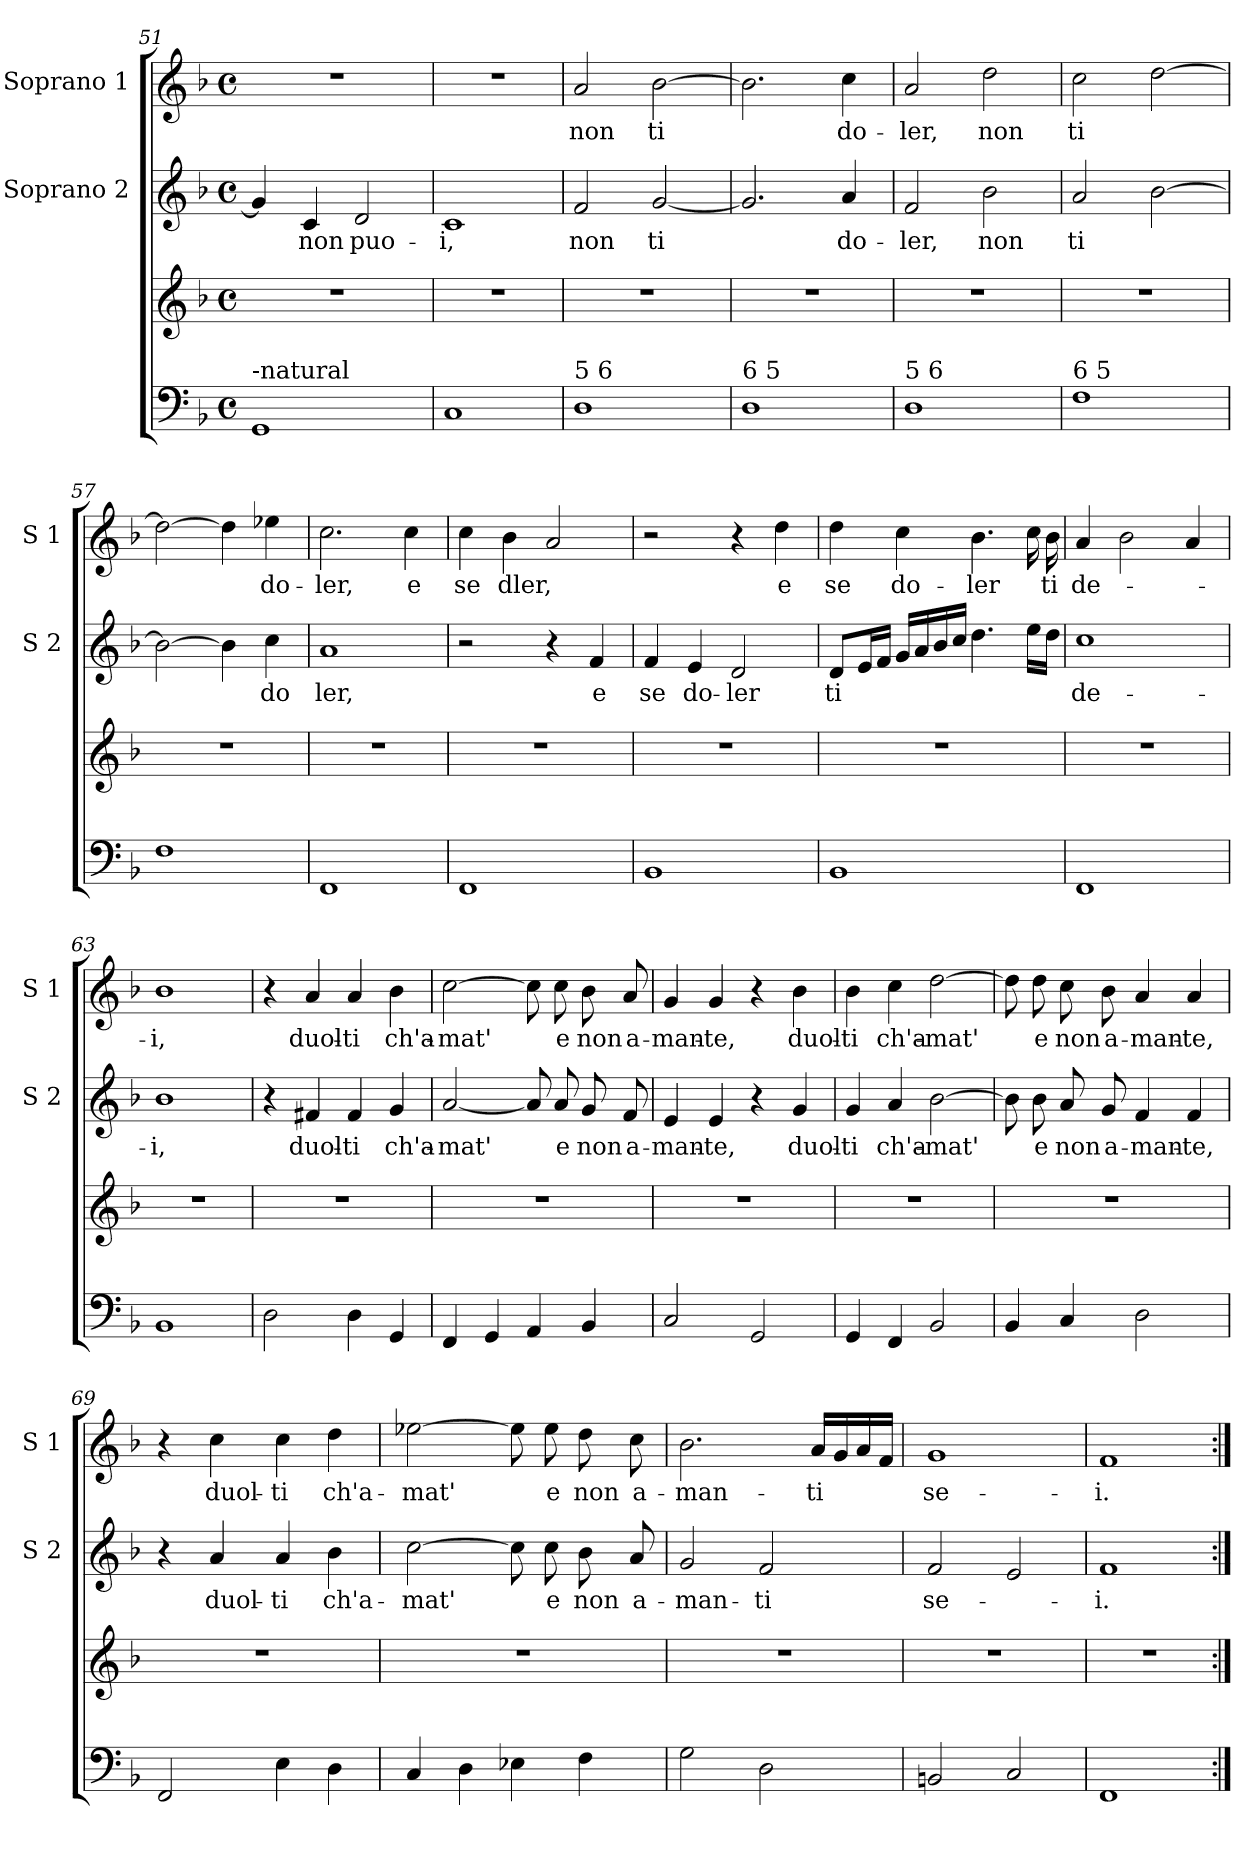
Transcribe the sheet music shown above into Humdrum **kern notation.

**kern	**kern	**kern	**text	**kern	**text
*part3	*part3	*part2	*part2	*part1	*part1
*staff4	*staff3	*staff2	*staff2	*staff1	*staff1
*	*	*I"Soprano 2	*	*I"Soprano 1	*
*	*	*I'S 2	*	*I'S 1	*
*clefF4	*clefG2	*clefG2	*	*clefG2	*
*k[b-]	*k[b-]	*k[b-]	*	*k[b-]	*
*F:	*F:	*F:	*	*F:	*
*M4/4	*M4/4	*M4/4	*	*M4/4	*
*met(c)	*met(c)	*met(c)	*	*met(c)	*
=51	=51	=51	=51	=51	=51
!LO:TX:a:t=-natural	!	!	!	!	!
1GG	1r	4g/]	.	1r	.
!	!	!	!LO:LY:b	!	!
.	.	4c/	non	.	.
!	!	!	!LO:LY:b	!	!
.	.	2d/	puo-	.	.
!!LO:LB:g=z
=52	=52	=52	=52	=52	=52
!	!	!	!LO:LY:b	!	!
1C	1r	1c	-i,	1r	.
=53	=53	=53	=53	=53	=53
!LO:TX:a:t=5        6	!	!	!	!	!
!	!	!	!LO:LY:b	!	!LO:LY:b
1D	1r	2f/	non	2a/	non
!	!	!	!LO:LY:b	!	!LO:LY:b
.	.	[2g/	ti	[2b-\	ti
=54	=54	=54	=54	=54	=54
!LO:TX:a:t=6        5	!	!	!	!	!
1D	1r	2.g/]	.	2.b-\]	.
!	!	!	!LO:LY:b	!	!LO:LY:b
.	.	4a/	do-	4cc\	do-
=55	=55	=55	=55	=55	=55
!LO:TX:a:t=5          6	!	!	!	!	!
!	!	!	!LO:LY:b	!	!LO:LY:b
1D	1r	2f/	-ler,	2a/	-ler,
!	!	!	!LO:LY:b	!	!LO:LY:b
.	.	2b-\	non	2dd\	non
=56	=56	=56	=56	=56	=56
!LO:TX:a:t=6         5	!	!	!	!	!
!	!	!	!LO:LY:b	!	!LO:LY:b
1F	1r	2a/	ti	2cc\	ti
.	.	[2b-\	.	[2dd\	.
=57	=57	=57	=57	=57	=57
1F	1r	2b-\_	.	2dd\_	.
.	.	4b-\]	.	4dd\]	.
!	!	!	!LO:LY:b	!	!LO:LY:b
.	.	4cc\	do	4ee-X\	do-
!!LO:LB:g=z
=58	=58	=58	=58	=58	=58
!	!	!	!LO:LY:b	!	!LO:LY:b
1FF	1r	1a	ler,	2.cc\	-ler,
!	!	!	!	!	!LO:LY:b
.	.	.	.	4cc\	e
=59	=59	=59	=59	=59	=59
!	!	!	!	!	!LO:LY:b
1FF	1r	2r	.	4cc\	se
!	!	!	!	!	!LO:LY:b
.	.	.	.	4b-\	dler,
.	.	4r	.	2a/	.
!	!	!	!LO:LY:b	!	!
.	.	4f/	e	.	.
=60	=60	=60	=60	=60	=60
!	!	!	!LO:LY:b	!	!
1BB-	1r	4f/	se	2r	.
!	!	!	!LO:LY:b	!	!
.	.	4e/	do-	.	.
!	!	!	!LO:LY:b	!	!
.	.	2d/	-ler	4r	.
!	!	!	!	!	!LO:LY:b
.	.	.	.	4dd\	e
=61	=61	=61	=61	=61	=61
!	!	!	!LO:LY:b	!	!LO:LY:b
1BB-	1r	8d/L	ti	4dd\	se
.	.	16e/L	.	.	.
.	.	16f/JJ	.	.	.
!	!	!	!	!	!LO:LY:b
.	.	16g/LL	.	4cc\	do-
.	.	16a/	.	.	.
.	.	16b-/	.	.	.
.	.	16cc/JJ	.	.	.
!	!	!	!	!	!LO:LY:b
.	.	4.dd\	.	4.b-\	-ler
.	.	16ee\LL	.	16cc\	.
!	!	!	!	!	!LO:LY:b
.	.	16dd\JJ	.	16b-\	ti
=62	=62	=62	=62	=62	=62
!	!	!	!LO:LY:b	!	!LO:LY:b
1FF	1r	1cc	de-	4a/	de-
.	.	.	.	2b-\	.
.	.	.	.	4a/	.
=63	=63	=63	=63	=63	=63
!	!	!	!LO:LY:b	!	!LO:LY:b
1BB-	1r	1b-	-i,	1b-	-i,
!!LO:PB:g=z
=64	=64	=64	=64	=64	=64
2D\	1r	4r	.	4r	.
!	!	!	!LO:LY:b	!	!LO:LY:b
.	.	4f#X/	duol-	4a/	duol-
!	!	!	!LO:LY:b	!	!LO:LY:b
4D\	.	4f#/	-ti	4a/	-ti
!	!	!	!LO:LY:b	!	!LO:LY:b
4GG/	.	4g/	ch'a-	4b-\	ch'a-
=65	=65	=65	=65	=65	=65
!	!	!	!LO:LY:b	!	!LO:LY:b
4FF/	1r	[2a/	-mat'	[2cc\	-mat'
4GG/	.	.	.	.	.
4AA/	.	8a/]	.	8cc\]	.
!	!	!	!LO:LY:b	!	!LO:LY:b
.	.	8a/	e	8cc\	e
!	!	!	!LO:LY:b	!	!LO:LY:b
4BB-/	.	8g/	non	8b-\	non
!	!	!	!LO:LY:b	!	!LO:LY:b
.	.	8f/	a-	8a/	a-
=66	=66	=66	=66	=66	=66
!	!	!	!LO:LY:b	!	!LO:LY:b
2C/	1r	4e/	-man-	4g/	-man-
!	!	!	!LO:LY:b	!	!LO:LY:b
.	.	4e/	-te,	4g/	-te,
2GG/	.	4r	.	4r	.
!	!	!	!LO:LY:b	!	!LO:LY:b
.	.	4g/	duol-	4b-\	duol-
=67	=67	=67	=67	=67	=67
!	!	!	!LO:LY:b	!	!LO:LY:b
4GG/	1r	4g/	-ti	4b-\	-ti
!	!	!	!LO:LY:b	!	!LO:LY:b
4FF/	.	4a/	ch'a-	4cc\	ch'a-
!	!	!	!LO:LY:b	!	!LO:LY:b
2BB-/	.	[2b-\	-mat'	[2dd\	-mat'
=68	=68	=68	=68	=68	=68
4BB-/	1r	8b-\]	.	8dd\]	.
!	!	!	!LO:LY:b	!	!LO:LY:b
.	.	8b-\	e	8dd\	e
!	!	!	!LO:LY:b	!	!LO:LY:b
4C/	.	8a/	non	8cc\	non
!	!	!	!LO:LY:b	!	!LO:LY:b
.	.	8g/	a-	8b-\	a-
!	!	!	!LO:LY:b	!	!LO:LY:b
2D\	.	4f/	-man-	4a/	-man-
!	!	!	!LO:LY:b	!	!LO:LY:b
.	.	4f/	-te,	4a/	-te,
!!LO:LB:g=z
=69	=69	=69	=69	=69	=69
2FF/	1r	4r	.	4r	.
!	!	!	!LO:LY:b	!	!LO:LY:b
.	.	4a/	duol-	4cc\	duol-
!	!	!	!LO:LY:b	!	!LO:LY:b
4E\	.	4a/	-ti	4cc\	-ti
!	!	!	!LO:LY:b	!	!LO:LY:b
4D\	.	4b-\	ch'a-	4dd\	ch'a-
=70	=70	=70	=70	=70	=70
!	!	!	!LO:LY:b	!	!LO:LY:b
4C/	1r	[2cc\	-mat'	[2ee-X\	-mat'
4D\	.	.	.	.	.
4E-X\	.	8cc\]	.	8ee-\]	.
!	!	!	!LO:LY:b	!	!LO:LY:b
.	.	8cc\	e	8ee-\	e
!	!	!	!LO:LY:b	!	!LO:LY:b
4F\	.	8b-\	non	8dd\	non
!	!	!	!LO:LY:b	!	!LO:LY:b
.	.	8a/	a-	8cc\	a-
=71	=71	=71	=71	=71	=71
!	!	!	!LO:LY:b	!	!LO:LY:b
2G\	1r	2g/	-man-	2.b-\	-man-
!	!	!	!LO:LY:b	!	!
2D\	.	2f/	-ti	.	.
!	!	!	!	!	!LO:LY:b
.	.	.	.	16a/LL	-ti
.	.	.	.	16g/	.
.	.	.	.	16a/	.
.	.	.	.	16f/JJ	.
=72	=72	=72	=72	=72	=72
!	!	!	!LO:LY:b	!	!LO:LY:b
2BBn/	1r	2f/	se-	1g	se-
2C/	.	2e/	.	.	.
=73	=73	=73	=73	=73	=73
!	!	!	!LO:LY:b	!	!LO:LY:b
1FF	1r	1f	-i.	1f	-i.
=:|!	=:|!	=:|!	=:|!	=:|!	=:|!
*-	*-	*-	*-	*-	*-
